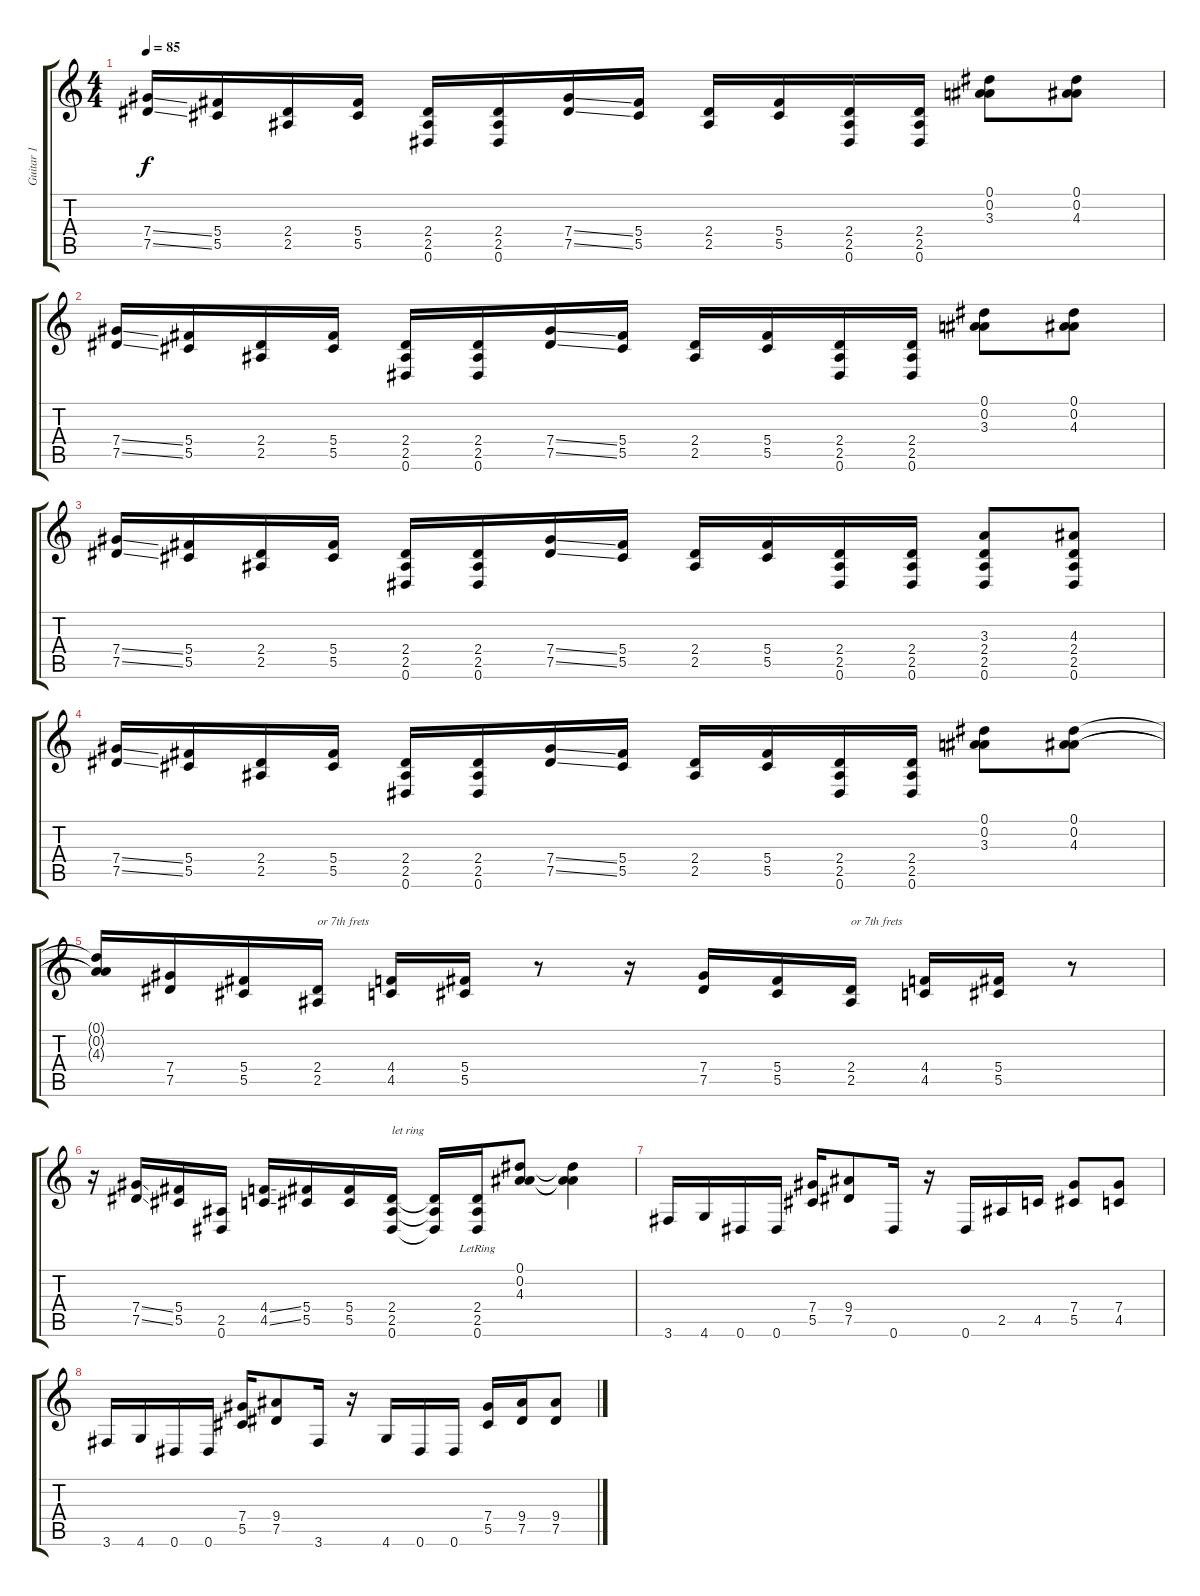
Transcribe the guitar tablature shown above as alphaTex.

\track ("Guitar 1" "Guitar 1") {instrument overdrivenguitar}
\staff {score tabs}
\tuning (Eb4 Bb3 Gb3 Db3 Ab2 Eb2) {hide}
\ts (4 4)
\tempo 85
\clef g2
\ks c
(7.4{ss} 7.5{ss}).16{dy f} (5.4 5.5).16 (2.4 2.5).16 (5.4 5.5).16 (2.4 2.5 0.6).16 (2.4 2.5 0.6).16 (7.4{ss} 7.5{ss}).16 (5.4 5.5).16 (2.4 2.5).16 (5.4 5.5).16 (2.4 2.5 0.6).16 (2.4 2.5 0.6).16 (0.1 0.2 3.3).8 (0.1 0.2 4.3).8 |
(7.4{ss} 7.5{ss}).16 (5.4 5.5).16 (2.4 2.5).16 (5.4 5.5).16 (2.4 2.5 0.6).16 (2.4 2.5 0.6).16 (7.4{ss} 7.5{ss}).16 (5.4 5.5).16 (2.4 2.5).16 (5.4 5.5).16 (2.4 2.5 0.6).16 (2.4 2.5 0.6).16 (0.1 0.2 3.3).8 (0.1 0.2 4.3).8 |
(7.4{ss} 7.5{ss}).16 (5.4 5.5).16 (2.4 2.5).16 (5.4 5.5).16 (2.4 2.5 0.6).16 (2.4 2.5 0.6).16 (7.4{ss} 7.5{ss}).16 (5.4 5.5).16 (2.4 2.5).16 (5.4 5.5).16 (2.4 2.5 0.6).16 (2.4 2.5 0.6).16 (3.3 2.4 2.5 0.6).8 (4.3 2.4 2.5 0.6).8 |
(7.4{ss} 7.5{ss}).16 (5.4 5.5).16 (2.4 2.5).16 (5.4 5.5).16 (2.4 2.5 0.6).16 (2.4 2.5 0.6).16 (7.4{ss} 7.5{ss}).16 (5.4 5.5).16 (2.4 2.5).16 (5.4 5.5).16 (2.4 2.5 0.6).16 (2.4 2.5 0.6).16 (0.1 0.2 3.3).8 (0.1 0.2 4.3).8 |
(0.1{t} 0.2{t} 4.3{t}).16 (7.4 7.5).16 (5.4 5.5).16 (2.4 2.5).16{txt "or 7th frets"} (4.4 4.5).16 (5.4 5.5).16 r.8 r.16 (7.4 7.5).16 (5.4 5.5).16 (2.4 2.5).16{txt "or 7th frets"} (4.4 4.5).16 (5.4 5.5).16 r.8 |
r.16 (7.4{ss} 7.5{ss}).16 (5.4 5.5).16 (2.5 0.6).16 (4.4{ss} 4.5{ss}).16 (5.4 5.5).16 (5.4 5.5).16 (2.4 2.5 0.6).16{txt "let ring"} (2.4{t} 2.5{t} 0.6{t}).16 (2.4{lr} 2.5{lr} 0.6{lr}).16 (0.1 0.2 4.3).8 (0.1{t} 0.2{t} 4.3{t}).4 |
3.6.16 4.6.16 0.6.16 0.6.16 (7.4 5.5).16 (9.4 7.5).8 0.6.16 r.16 0.6.16 2.5.16 4.5.16 (7.4 5.5).8 (7.4 4.5).8 |
3.6.16 4.6.16 0.6.16 0.6.16 (7.4 5.5).16 (9.4 7.5).8 3.6.16 r.16 4.6.16 0.6.16 0.6.16 (7.4 5.5).16 (9.4 7.5).16 (9.4 7.5).8
